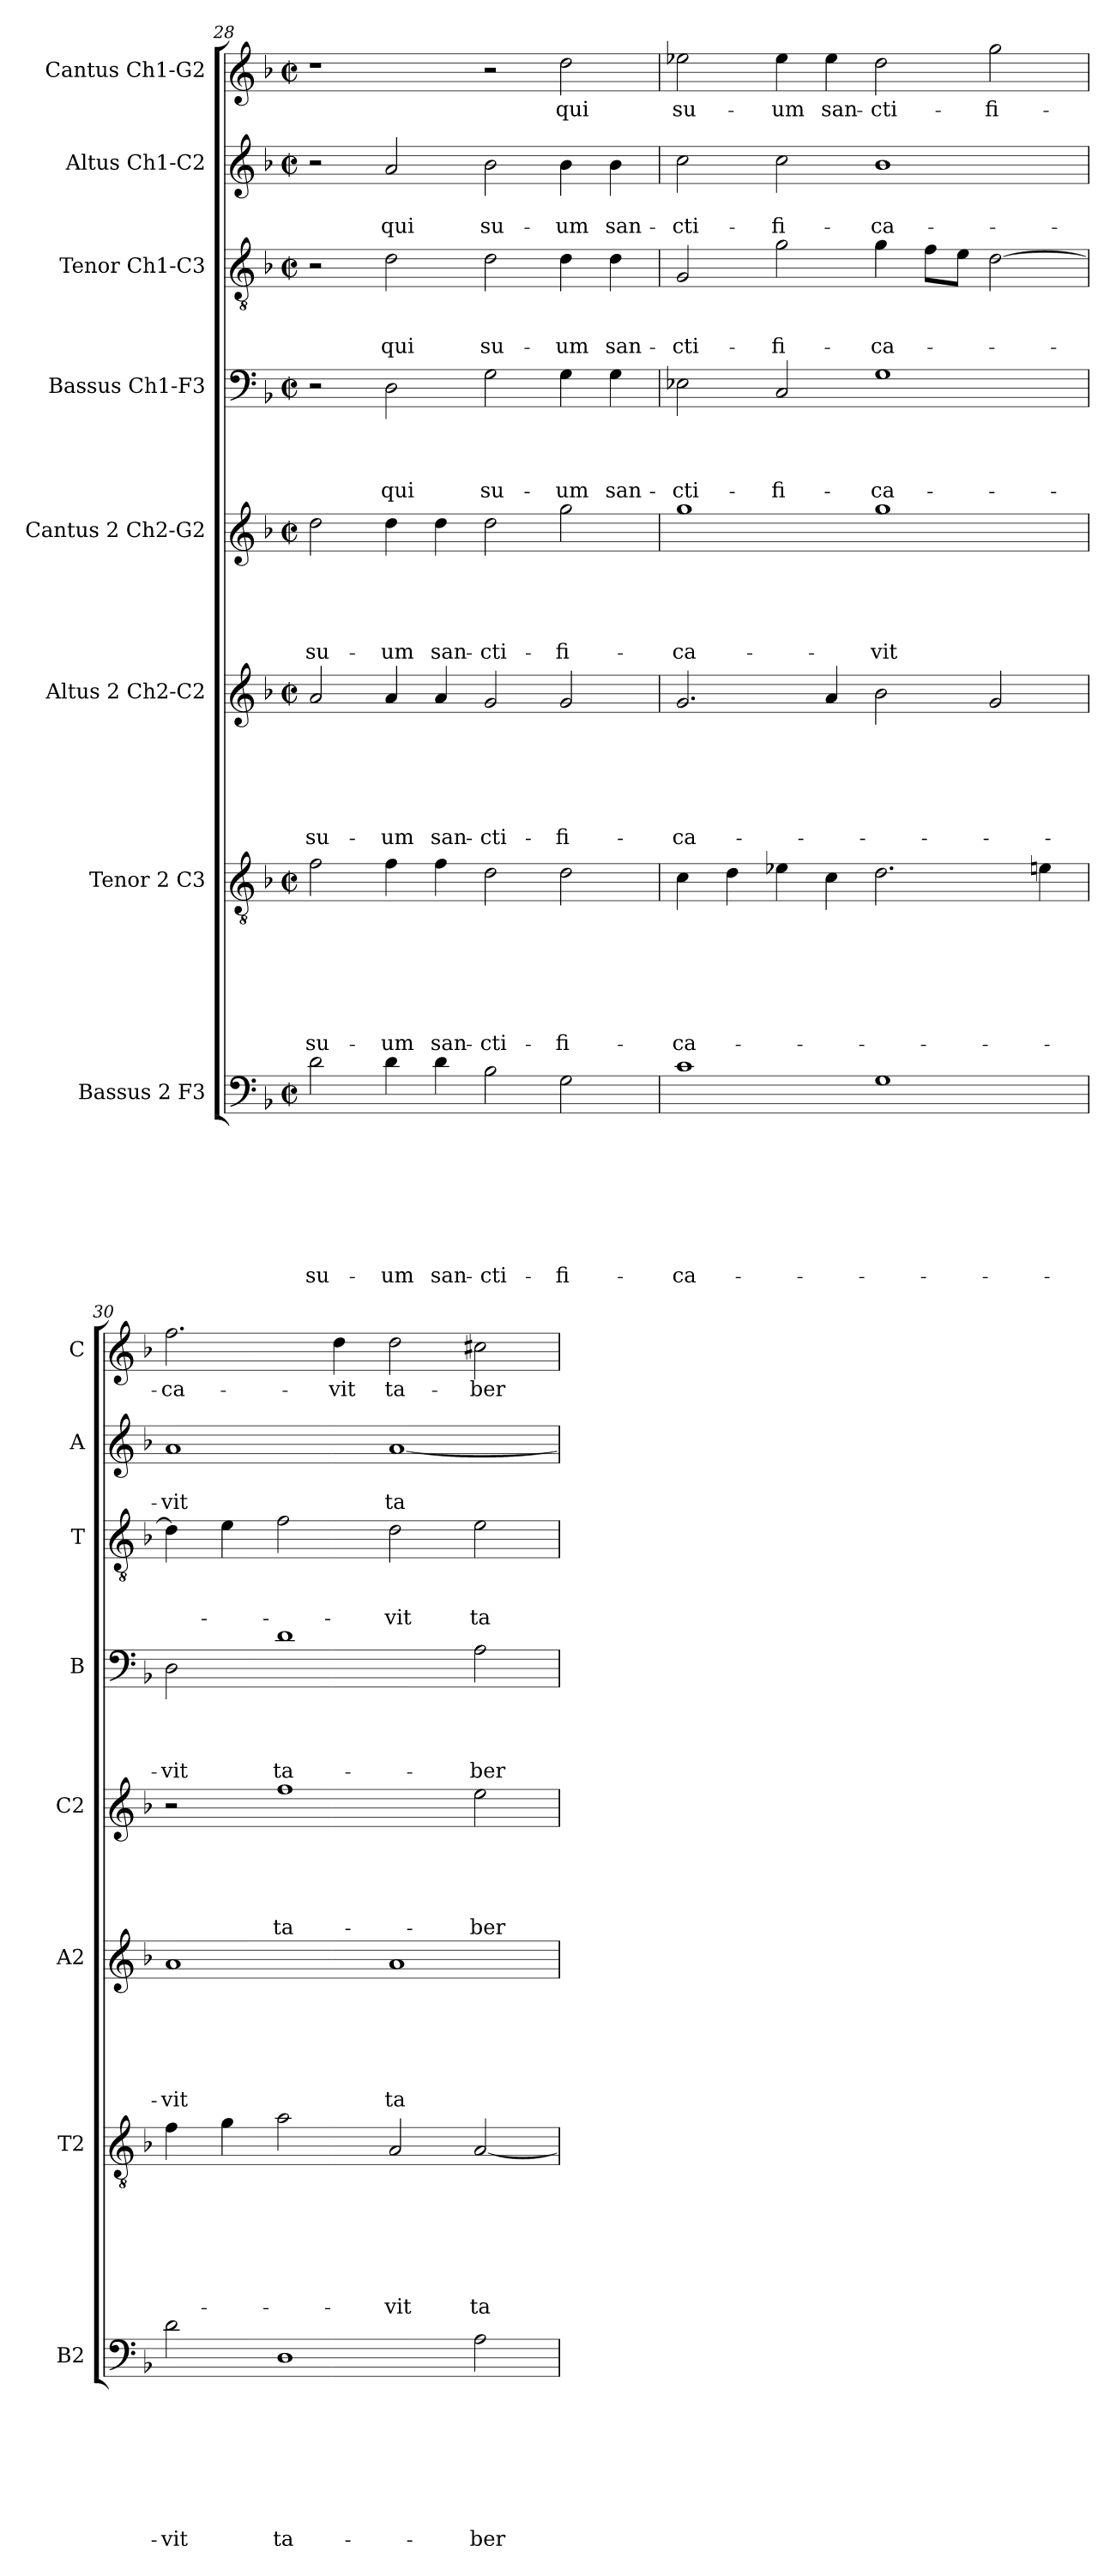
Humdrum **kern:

**kern	**text	**text	**text	**text	**text	**text	**text	**text	**kern	**text	**text	**text	**text	**text	**text	**text	**kern	**text	**text	**text	**text	**text	**text	**kern	**text	**text	**text	**text	**text	**kern	**text	**text	**text	**text	**kern	**text	**text	**text	**kern	**text	**text	**kern	**text
*part8	*part8	*part8	*part8	*part8	*part8	*part8	*part8	*part8	*part7	*part7	*part7	*part7	*part7	*part7	*part7	*part7	*part6	*part6	*part6	*part6	*part6	*part6	*part6	*part5	*part5	*part5	*part5	*part5	*part5	*part4	*part4	*part4	*part4	*part4	*part3	*part3	*part3	*part3	*part2	*part2	*part2	*part1	*part1
*staff8	*staff8	*staff8	*staff8	*staff8	*staff8	*staff8	*staff8	*staff8	*staff7	*staff7	*staff7	*staff7	*staff7	*staff7	*staff7	*staff7	*staff6	*staff6	*staff6	*staff6	*staff6	*staff6	*staff6	*staff5	*staff5	*staff5	*staff5	*staff5	*staff5	*staff4	*staff4	*staff4	*staff4	*staff4	*staff3	*staff3	*staff3	*staff3	*staff2	*staff2	*staff2	*staff1	*staff1
*I"Bassus 2 F3	*	*	*	*	*	*	*	*	*I"Tenor 2 C3	*	*	*	*	*	*	*	*I"Altus 2 Ch2-C2	*	*	*	*	*	*	*I"Cantus 2 Ch2-G2	*	*	*	*	*	*I"Bassus  Ch1-F3	*	*	*	*	*I"Tenor Ch1-C3	*	*	*	*I"Altus  Ch1-C2	*	*	*I"Cantus Ch1-G2	*
*I'B2	*	*	*	*	*	*	*	*	*I'T2	*	*	*	*	*	*	*	*I'A2	*	*	*	*	*	*	*I'C2	*	*	*	*	*	*I'B	*	*	*	*	*I'T	*	*	*	*I'A	*	*	*I'C	*
!!LO:LB:g=z
*clefF4	*	*	*	*	*	*	*	*	*clefGv2	*	*	*	*	*	*	*	*clefG2	*	*	*	*	*	*	*clefG2	*	*	*	*	*	*clefF4	*	*	*	*	*clefGv2	*	*	*	*clefG2	*	*	*clefG2	*
*k[b-]	*	*	*	*	*	*	*	*	*k[b-]	*	*	*	*	*	*	*	*k[b-]	*	*	*	*	*	*	*k[b-]	*	*	*	*	*	*k[b-]	*	*	*	*	*k[b-]	*	*	*	*k[b-]	*	*	*k[b-]	*
*F:	*	*	*	*	*	*	*	*	*F:	*	*	*	*	*	*	*	*F:	*	*	*	*	*	*	*F:	*	*	*	*	*	*F:	*	*	*	*	*F:	*	*	*	*F:	*	*	*F:	*
*M2/2	*	*	*	*	*	*	*	*	*M2/2	*	*	*	*	*	*	*	*M2/2	*	*	*	*	*	*	*M2/2	*	*	*	*	*	*M2/2	*	*	*	*	*M2/2	*	*	*	*M2/2	*	*	*M2/2	*
*met(c|)	*	*	*	*	*	*	*	*	*met(c|)	*	*	*	*	*	*	*	*met(c|)	*	*	*	*	*	*	*met(c|)	*	*	*	*	*	*met(c|)	*	*	*	*	*met(c|)	*	*	*	*met(c|)	*	*	*met(c|)	*
=28	=28	=28	=28	=28	=28	=28	=28	=28	=28	=28	=28	=28	=28	=28	=28	=28	=28	=28	=28	=28	=28	=28	=28	=28	=28	=28	=28	=28	=28	=28	=28	=28	=28	=28	=28	=28	=28	=28	=28	=28	=28	=28	=28
!	!	!	!	!	!	!	!	!LO:LY:b	!	!	!	!	!	!	!	!LO:LY:b	!	!	!	!	!	!	!LO:LY:b	!	!	!	!	!	!LO:LY:b	!	!	!	!	!	!	!	!	!	!	!	!	!	!
2d\	.	.	.	.	.	.	.	su-	2f\	.	.	.	.	.	.	su-	2a/	.	.	.	.	.	su-	2dd\	.	.	.	.	su-	2r	.	.	.	.	2r	.	.	.	2r	.	.	1r	.
!	!	!	!	!	!	!	!	!LO:LY:b	!	!	!	!	!	!	!	!LO:LY:b	!	!	!	!	!	!	!LO:LY:b	!	!	!	!	!	!LO:LY:b	!	!	!	!	!LO:LY:b	!	!	!	!LO:LY:b	!	!	!LO:LY:b	!	!
4d\	.	.	.	.	.	.	.	-um	4f\	.	.	.	.	.	.	-um	4a/	.	.	.	.	.	-um	4dd\	.	.	.	.	-um	2D\	.	.	.	qui	2d\	.	.	qui	2a/	.	qui	.	.
!	!	!	!	!	!	!	!	!LO:LY:b	!	!	!	!	!	!	!	!LO:LY:b	!	!	!	!	!	!	!LO:LY:b	!	!	!	!	!	!LO:LY:b	!	!	!	!	!	!	!	!	!	!	!	!	!	!
4d\	.	.	.	.	.	.	.	san-	4f\	.	.	.	.	.	.	san-	4a/	.	.	.	.	.	san-	4dd\	.	.	.	.	san-	.	.	.	.	.	.	.	.	.	.	.	.	.	.
!	!	!	!	!	!	!	!	!LO:LY:b	!	!	!	!	!	!	!	!LO:LY:b	!	!	!	!	!	!	!LO:LY:b	!	!	!	!	!	!LO:LY:b	!	!	!	!	!LO:LY:b	!	!	!	!LO:LY:b	!	!	!LO:LY:b	!	!
2B-\	.	.	.	.	.	.	.	-cti-	2d\	.	.	.	.	.	.	-cti-	2g/	.	.	.	.	.	-cti-	2dd\	.	.	.	.	-cti-	2G\	.	.	.	su-	2d\	.	.	su-	2b-\	.	su-	2r	.
!	!	!	!	!	!	!	!	!LO:LY:b	!	!	!	!	!	!	!	!LO:LY:b	!	!	!	!	!	!	!LO:LY:b	!	!	!	!	!	!LO:LY:b	!	!	!	!	!LO:LY:b	!	!	!	!LO:LY:b	!	!	!LO:LY:b	!	!LO:LY:b
2G\	.	.	.	.	.	.	.	-fi-	2d\	.	.	.	.	.	.	-fi-	2g/	.	.	.	.	.	-fi-	2gg\	.	.	.	.	-fi-	4G\	.	.	.	-um	4d\	.	.	-um	4b-\	.	-um	2dd\	qui
!	!	!	!	!	!	!	!	!	!	!	!	!	!	!	!	!	!	!	!	!	!	!	!	!	!	!	!	!	!	!	!	!	!	!LO:LY:b	!	!	!	!LO:LY:b	!	!	!LO:LY:b	!	!
.	.	.	.	.	.	.	.	.	.	.	.	.	.	.	.	.	.	.	.	.	.	.	.	.	.	.	.	.	.	4G\	.	.	.	san-	4d\	.	.	san-	4b-\	.	san-	.	.
=29	=29	=29	=29	=29	=29	=29	=29	=29	=29	=29	=29	=29	=29	=29	=29	=29	=29	=29	=29	=29	=29	=29	=29	=29	=29	=29	=29	=29	=29	=29	=29	=29	=29	=29	=29	=29	=29	=29	=29	=29	=29	=29	=29
!	!	!	!	!	!	!	!	!LO:LY:b	!	!	!	!	!	!	!	!LO:LY:b	!	!	!	!	!	!	!LO:LY:b	!	!	!	!	!	!LO:LY:b	!	!	!	!	!LO:LY:b	!	!	!	!LO:LY:b	!	!	!LO:LY:b	!	!LO:LY:b
1c	.	.	.	.	.	.	.	-ca-	4c\	.	.	.	.	.	.	-ca-	2.g/	.	.	.	.	.	-ca-	1gg	.	.	.	.	-ca-	2E-X\	.	.	.	-cti-	2G/	.	.	-cti-	2cc\	.	-cti-	2ee-X\	su-
.	.	.	.	.	.	.	.	.	4d\	.	.	.	.	.	.	.	.	.	.	.	.	.	.	.	.	.	.	.	.	.	.	.	.	.	.	.	.	.	.	.	.	.	.
!	!	!	!	!	!	!	!	!	!	!	!	!	!	!	!	!	!	!	!	!	!	!	!	!	!	!	!	!	!	!	!	!	!	!LO:LY:b	!	!	!	!LO:LY:b	!	!	!LO:LY:b	!	!LO:LY:b
.	.	.	.	.	.	.	.	.	4e-X\	.	.	.	.	.	.	.	.	.	.	.	.	.	.	.	.	.	.	.	.	2C/	.	.	.	-fi-	2g\	.	.	-fi-	2cc\	.	-fi-	4ee-\	-um
!	!	!	!	!	!	!	!	!	!	!	!	!	!	!	!	!	!	!	!	!	!	!	!	!	!	!	!	!	!	!	!	!	!	!	!	!	!	!	!	!	!	!	!LO:LY:b
.	.	.	.	.	.	.	.	.	4c\	.	.	.	.	.	.	.	4a/	.	.	.	.	.	.	.	.	.	.	.	.	.	.	.	.	.	.	.	.	.	.	.	.	4ee-\	san-
!	!	!	!	!	!	!	!	!	!	!	!	!	!	!	!	!	!	!	!	!	!	!	!	!	!	!	!	!	!LO:LY:b	!	!	!	!	!LO:LY:b	!	!	!	!LO:LY:b	!	!	!LO:LY:b	!	!LO:LY:b
1G	.	.	.	.	.	.	.	.	2.d\	.	.	.	.	.	.	.	2b-\	.	.	.	.	.	.	1gg	.	.	.	.	-vit	1G	.	.	.	-ca-	4g\	.	.	-ca-	1b-	.	-ca-	2dd\	-cti-
.	.	.	.	.	.	.	.	.	.	.	.	.	.	.	.	.	.	.	.	.	.	.	.	.	.	.	.	.	.	.	.	.	.	.	8f\L	.	.	.	.	.	.	.	.
.	.	.	.	.	.	.	.	.	.	.	.	.	.	.	.	.	.	.	.	.	.	.	.	.	.	.	.	.	.	.	.	.	.	.	8e\J	.	.	.	.	.	.	.	.
!	!	!	!	!	!	!	!	!	!	!	!	!	!	!	!	!	!	!	!	!	!	!	!	!	!	!	!	!	!	!	!	!	!	!	!	!	!	!	!	!	!	!	!LO:LY:b
.	.	.	.	.	.	.	.	.	.	.	.	.	.	.	.	.	2g/	.	.	.	.	.	.	.	.	.	.	.	.	.	.	.	.	.	[2d\	.	.	.	.	.	.	2gg\	-fi-
.	.	.	.	.	.	.	.	.	4en\	.	.	.	.	.	.	.	.	.	.	.	.	.	.	.	.	.	.	.	.	.	.	.	.	.	.	.	.	.	.	.	.	.	.
=30	=30	=30	=30	=30	=30	=30	=30	=30	=30	=30	=30	=30	=30	=30	=30	=30	=30	=30	=30	=30	=30	=30	=30	=30	=30	=30	=30	=30	=30	=30	=30	=30	=30	=30	=30	=30	=30	=30	=30	=30	=30	=30	=30
!	!	!	!	!	!	!	!	!LO:LY:b	!	!	!	!	!	!	!	!	!	!	!	!	!	!	!LO:LY:b	!	!	!	!	!	!	!	!	!	!	!LO:LY:b	!	!	!	!	!	!	!LO:LY:b	!	!LO:LY:b
2d\	.	.	.	.	.	.	.	-vit	4f\	.	.	.	.	.	.	.	1a	.	.	.	.	.	-vit	2r	.	.	.	.	.	2D\	.	.	.	-vit	4d\]	.	.	.	1a	.	-vit	2.ff\	-ca-
.	.	.	.	.	.	.	.	.	4g\	.	.	.	.	.	.	.	.	.	.	.	.	.	.	.	.	.	.	.	.	.	.	.	.	.	4e\	.	.	.	.	.	.	.	.
!	!	!	!	!	!	!	!	!LO:LY:b	!	!	!	!	!	!	!	!	!	!	!	!	!	!	!	!	!	!	!	!	!LO:LY:b	!	!	!	!	!LO:LY:b	!	!	!	!	!	!	!	!	!
1D	.	.	.	.	.	.	.	ta-	2a\	.	.	.	.	.	.	.	.	.	.	.	.	.	.	1ff	.	.	.	.	ta-	1d	.	.	.	ta-	2f\	.	.	.	.	.	.	.	.
!	!	!	!	!	!	!	!	!	!	!	!	!	!	!	!	!	!	!	!	!	!	!	!	!	!	!	!	!	!	!	!	!	!	!	!	!	!	!	!	!	!	!	!LO:LY:b
.	.	.	.	.	.	.	.	.	.	.	.	.	.	.	.	.	.	.	.	.	.	.	.	.	.	.	.	.	.	.	.	.	.	.	.	.	.	.	.	.	.	4dd\	-vit
!	!	!	!	!	!	!	!	!	!	!	!	!	!	!	!	!LO:LY:b	!	!	!	!	!	!	!LO:LY:b	!	!	!	!	!	!	!	!	!	!	!	!	!	!	!LO:LY:b	!	!	!LO:LY:b	!	!LO:LY:b
.	.	.	.	.	.	.	.	.	2A/	.	.	.	.	.	.	-vit	1a	.	.	.	.	.	ta-	.	.	.	.	.	.	.	.	.	.	.	2d\	.	.	-vit	[1a	.	ta-	2dd\	ta-
!	!	!	!	!	!	!	!	!LO:LY:b	!	!	!	!	!	!	!	!LO:LY:b	!	!	!	!	!	!	!	!	!	!	!	!	!LO:LY:b	!	!	!	!	!LO:LY:b	!	!	!	!LO:LY:b	!	!	!	!	!LO:LY:b
2A\	.	.	.	.	.	.	.	-ber-	[2A/	.	.	.	.	.	.	ta-	.	.	.	.	.	.	.	2ee\	.	.	.	.	-ber-	2A\	.	.	.	-ber-	2e\	.	.	ta-	.	.	.	2cc#X\	-ber-
=	=	=	=	=	=	=	=	=	=	=	=	=	=	=	=	=	=	=	=	=	=	=	=	=	=	=	=	=	=	=	=	=	=	=	=	=	=	=	=	=	=	=	=
*-	*-	*-	*-	*-	*-	*-	*-	*-	*-	*-	*-	*-	*-	*-	*-	*-	*-	*-	*-	*-	*-	*-	*-	*-	*-	*-	*-	*-	*-	*-	*-	*-	*-	*-	*-	*-	*-	*-	*-	*-	*-	*-	*-
